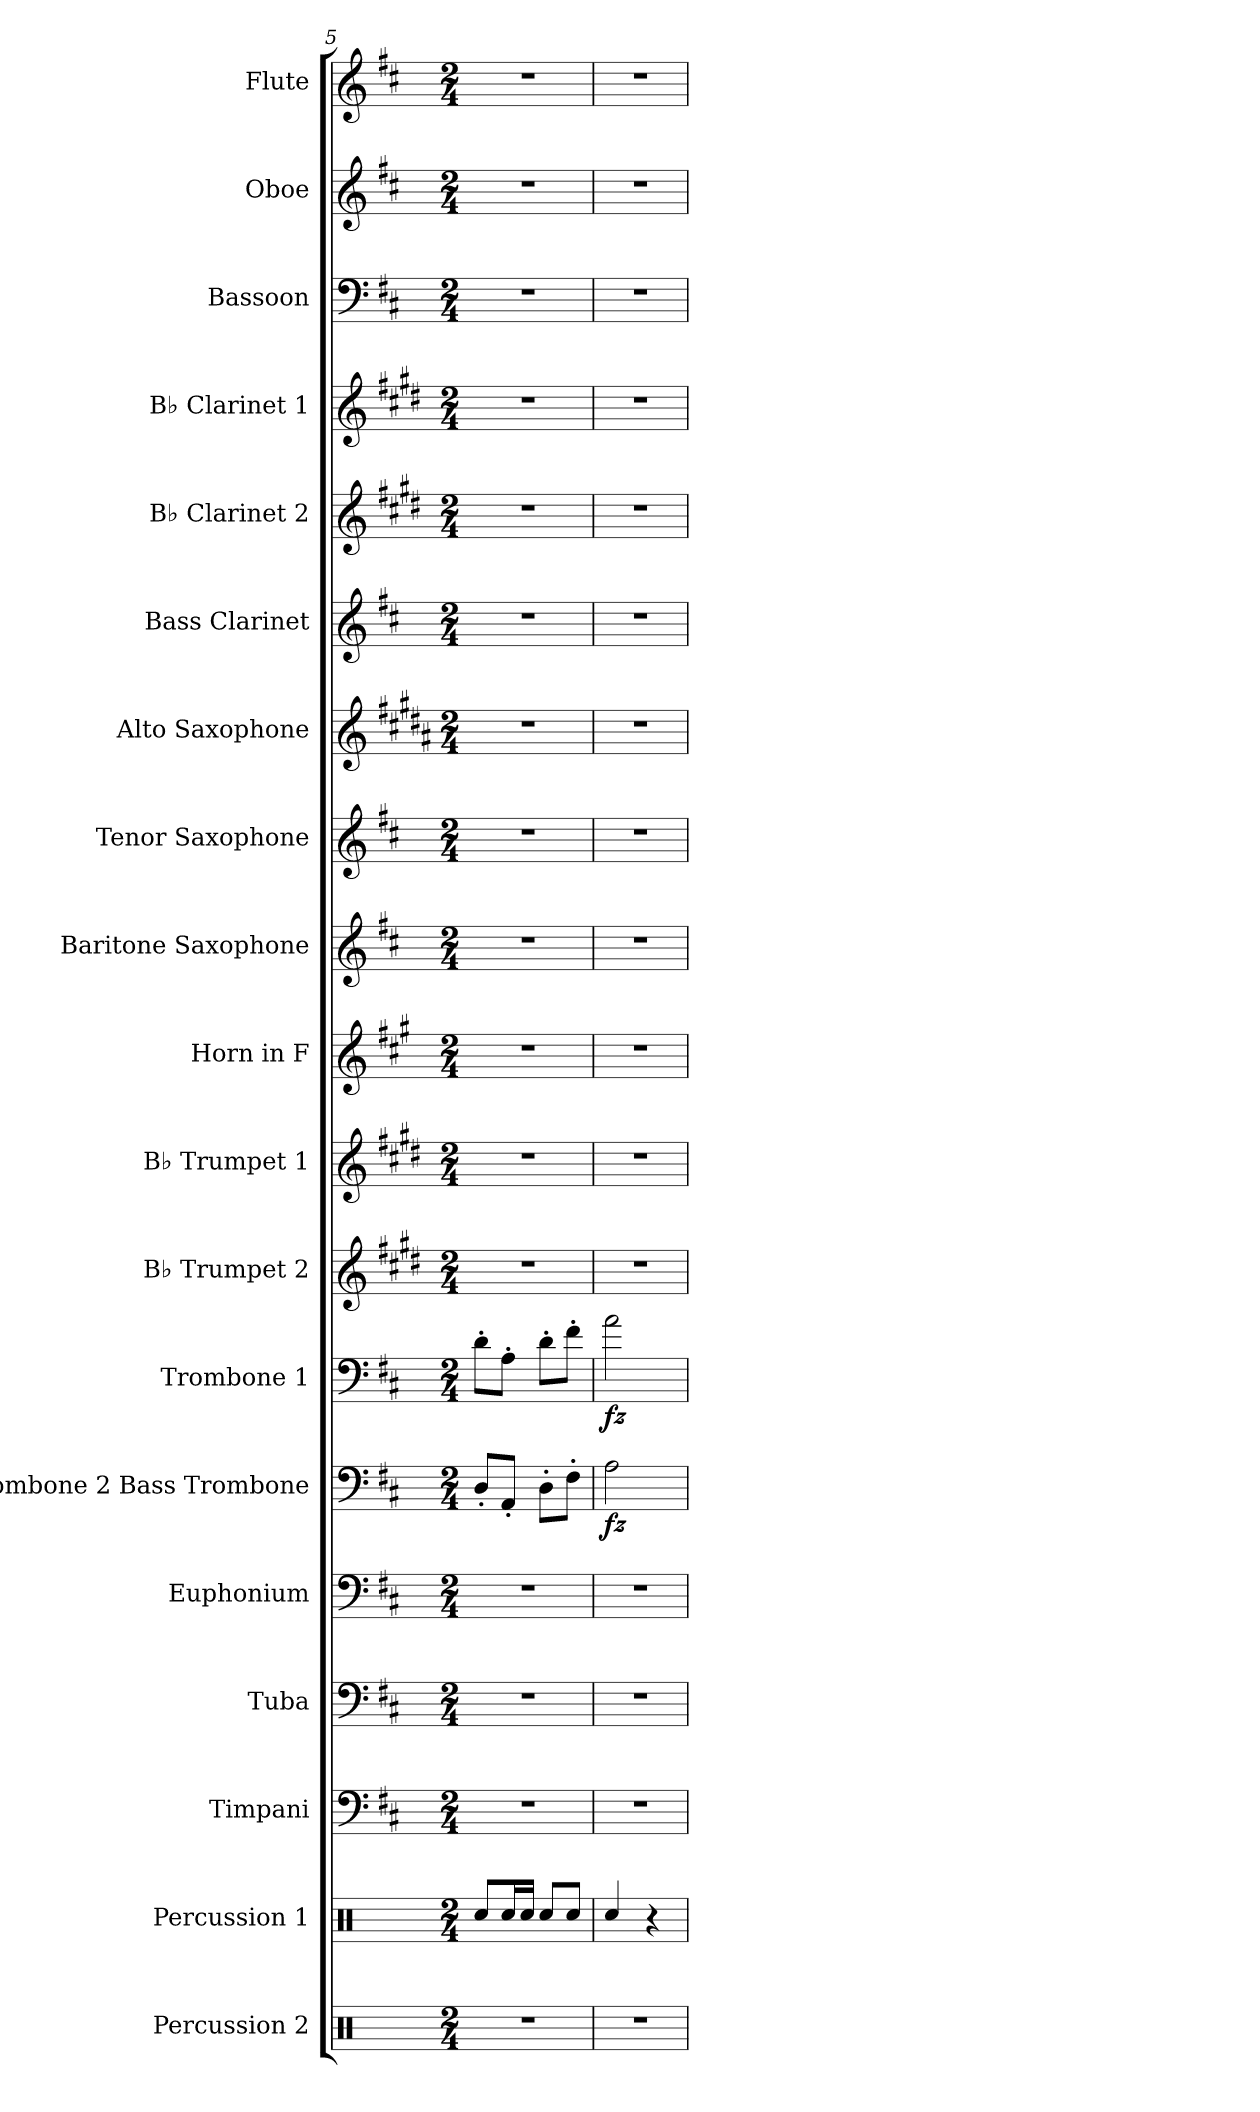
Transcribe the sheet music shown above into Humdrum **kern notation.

**kern	**kern	**kern	**kern	**kern	**kern	**dynam	**kern	**dynam	**kern	**kern	**kern	**kern	**kern	**kern	**kern	**kern	**kern	**kern	**kern	**kern
*part19	*part18	*part17	*part16	*part15	*part14	*part14	*part13	*part13	*part12	*part11	*part10	*part9	*part8	*part7	*part6	*part5	*part4	*part3	*part2	*part1
*staff19	*staff18	*staff17	*staff16	*staff15	*staff14	*staff14	*staff13	*staff13	*staff12	*staff11	*staff10	*staff9	*staff8	*staff7	*staff6	*staff5	*staff4	*staff3	*staff2	*staff1
*I"Percussion 2	*I"Percussion 1	*I"Timpani	*I"Tuba	*I"Euphonium	*I"Trombone 2 Bass Trombone	*	*I"Trombone 1	*	*I"B♭ Trumpet 2	*I"B♭ Trumpet 1	*I"Horn in F	*I"Baritone Saxophone	*I"Tenor Saxophone	*I"Alto Saxophone	*I"Bass Clarinet	*I"B♭ Clarinet 2	*I"B♭ Clarinet 1	*I"Bassoon	*I"Oboe	*I"Flute
*I'Perc. 2	*I'Perc. 1	*I'Timp.	*I'Tba.	*I'Euph.	*I'Tbn. 2 B. Tbn.	*	*I'Tbn. 1	*	*I'B♭ Tpt. 2	*I'B♭ Tpt. 1	*	*I'Bar. Sax.	*I'T. Sax.	*I'A. Sax.	*I'B. Cl.	*I'B♭ Cl. 2	*I'B♭ Cl. 1	*I'Bsn.	*I'Ob.	*I'Fl.
*clefX	*clefX	*clefF4	*clefF4	*clefF4	*clefF4	*	*clefF4	*	*clefG2	*clefG2	*clefG2	*clefG2	*clefG2	*clefG2	*clefG2	*clefG2	*clefG2	*clefF4	*clefG2	*clefG2
*	*	*	*	*	*	*	*	*	*ITrd1c2	*ITrd1c2	*ITrd4c7	*ITrd12c21	*ITrd8c14	*ITrd5c9	*ITrd8c14	*ITrd1c2	*ITrd1c2	*	*	*
*k[]	*k[]	*k[f#c#]	*k[f#c#]	*k[f#c#]	*k[f#c#]	*	*k[f#c#]	*	*k[f#c#]	*k[f#c#]	*k[f#c#]	*k[f#c#]	*k[f#c#]	*k[f#c#]	*k[f#c#]	*k[f#c#]	*k[f#c#]	*k[f#c#]	*k[f#c#]	*k[f#c#]
*M2/4	*M2/4	*M2/4	*M2/4	*M2/4	*M2/4	*	*M2/4	*	*M2/4	*M2/4	*M2/4	*M2/4	*M2/4	*M2/4	*M2/4	*M2/4	*M2/4	*M2/4	*M2/4	*M2/4
=5	=5	=5	=5	=5	=5	=5	=5	=5	=5	=5	=5	=5	=5	=5	=5	=5	=5	=5	=5	=5
2r	8Rcc/L	2r	2r	2r	8D'/L	.	8d'\L	.	2r	2r	2r	2r	2r	2r	2r	2r	2r	2r	2r	2r
.	16Rcc/L	.	.	.	8AA'/J	.	8A'\J	.	.	.	.	.	.	.	.	.	.	.	.	.
.	16Rcc/JJ	.	.	.	.	.	.	.	.	.	.	.	.	.	.	.	.	.	.	.
.	8Rcc/L	.	.	.	8D'\L	.	8d'\L	.	.	.	.	.	.	.	.	.	.	.	.	.
.	8Rcc/J	.	.	.	8F#'\J	.	8f#'\J	.	.	.	.	.	.	.	.	.	.	.	.	.
=6	=6	=6	=6	=6	=6	=6	=6	=6	=6	=6	=6	=6	=6	=6	=6	=6	=6	=6	=6	=6
!	!	!	!	!	!	!LO:DY:b	!	!LO:DY:b	!	!	!	!	!	!	!	!	!	!	!	!
2r	4Rcc/	2r	2r	2r	2A\	fz	2a\	fz	2r	2r	2r	2r	2r	2r	2r	2r	2r	2r	2r	2r
.	4r	.	.	.	.	.	.	.	.	.	.	.	.	.	.	.	.	.	.	.
=	=	=	=	=	=	=	=	=	=	=	=	=	=	=	=	=	=	=	=	=
*-	*-	*-	*-	*-	*-	*-	*-	*-	*-	*-	*-	*-	*-	*-	*-	*-	*-	*-	*-	*-
